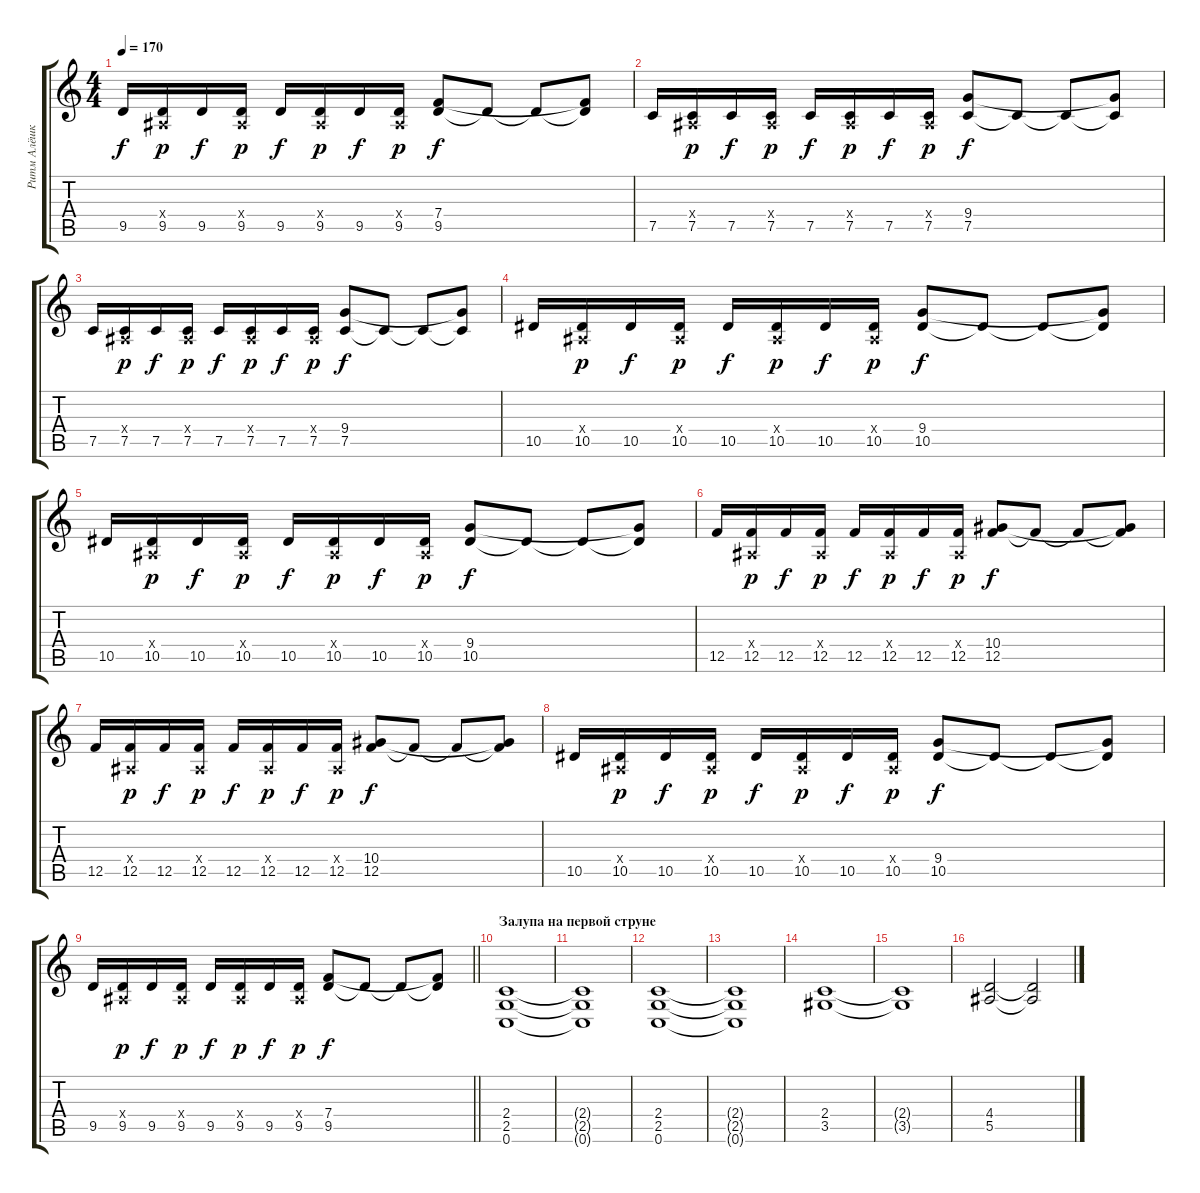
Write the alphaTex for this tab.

\track ("Ритм Алёшка" "Ритм Алёшк") {instrument distortionguitar}
\staff {score tabs}
\tuning (C4 G3 Eb3 Bb2 F2 C2) {hide}
\ts (4 4)
\tempo 170
\clef g2
\ks c
9.5.16{dy f} (0.4{x} 9.5).16{dy p} 9.5.16{dy f} (0.4{x} 9.5).16{dy p} 9.5.16{dy f} (0.4{x} 9.5).16{dy p} 9.5.16{dy f} (0.4{x} 9.5).16{dy p} (7.4 9.5).8{dy f} 9.5{t}.8 9.5{t}.8 (7.4{t} 9.5{t}).8 |
7.5.16 (0.4{x} 7.5).16{dy p} 7.5.16{dy f} (0.4{x} 7.5).16{dy p} 7.5.16{dy f} (0.4{x} 7.5).16{dy p} 7.5.16{dy f} (0.4{x} 7.5).16{dy p} (9.4 7.5).8{dy f} 7.5{t}.8 7.5{t}.8 (9.4{t} 7.5{t}).8 |
7.5.16 (0.4{x} 7.5).16{dy p} 7.5.16{dy f} (0.4{x} 7.5).16{dy p} 7.5.16{dy f} (0.4{x} 7.5).16{dy p} 7.5.16{dy f} (0.4{x} 7.5).16{dy p} (9.4 7.5).8{dy f} 7.5{t}.8 7.5{t}.8 (9.4{t} 7.5{t}).8 |
10.5.16 (0.4{x} 10.5).16{dy p} 10.5.16{dy f} (0.4{x} 10.5).16{dy p} 10.5.16{dy f} (0.4{x} 10.5).16{dy p} 10.5.16{dy f} (0.4{x} 10.5).16{dy p} (9.4 10.5).8{dy f} 10.5{t}.8 10.5{t}.8 (9.4{t} 10.5{t}).8 |
10.5.16 (0.4{x} 10.5).16{dy p} 10.5.16{dy f} (0.4{x} 10.5).16{dy p} 10.5.16{dy f} (0.4{x} 10.5).16{dy p} 10.5.16{dy f} (0.4{x} 10.5).16{dy p} (9.4 10.5).8{dy f} 10.5{t}.8 10.5{t}.8 (9.4{t} 10.5{t}).8 |
12.5.16 (0.4{x} 12.5).16{dy p} 12.5.16{dy f} (0.4{x} 12.5).16{dy p} 12.5.16{dy f} (0.4{x} 12.5).16{dy p} 12.5.16{dy f} (0.4{x} 12.5).16{dy p} (10.4 12.5).8{dy f} 12.5{t}.8 12.5{t}.8 (10.4{t} 12.5{t}).8 |
12.5.16 (0.4{x} 12.5).16{dy p} 12.5.16{dy f} (0.4{x} 12.5).16{dy p} 12.5.16{dy f} (0.4{x} 12.5).16{dy p} 12.5.16{dy f} (0.4{x} 12.5).16{dy p} (10.4 12.5).8{dy f} 12.5{t}.8 12.5{t}.8 (10.4{t} 12.5{t}).8 |
10.5.16 (0.4{x} 10.5).16{dy p} 10.5.16{dy f} (0.4{x} 10.5).16{dy p} 10.5.16{dy f} (0.4{x} 10.5).16{dy p} 10.5.16{dy f} (0.4{x} 10.5).16{dy p} (9.4 10.5).8{dy f} 10.5{t}.8 10.5{t}.8 (9.4{t} 10.5{t}).8 |
\barLineRight lightlight
9.5.16 (0.4{x} 9.5).16{dy p} 9.5.16{dy f} (0.4{x} 9.5).16{dy p} 9.5.16{dy f} (0.4{x} 9.5).16{dy p} 9.5.16{dy f} (0.4{x} 9.5).16{dy p} (7.4 9.5).8{dy f} 9.5{t}.8 9.5{t}.8 (7.4{t} 9.5{t}).8 |
\section ("" "Залупа на первой струне")
(2.4 2.5 0.6).1 |
(2.4{t} 2.5{t} 0.6{t}).1 |
(2.4 2.5 0.6).1 |
(2.4{t} 2.5{t} 0.6{t}).1 |
(2.4 3.5).1 |
(2.4{t} 3.5{t}).1 |
(4.4 5.5).2 (4.4{t} 5.5{t}).2
